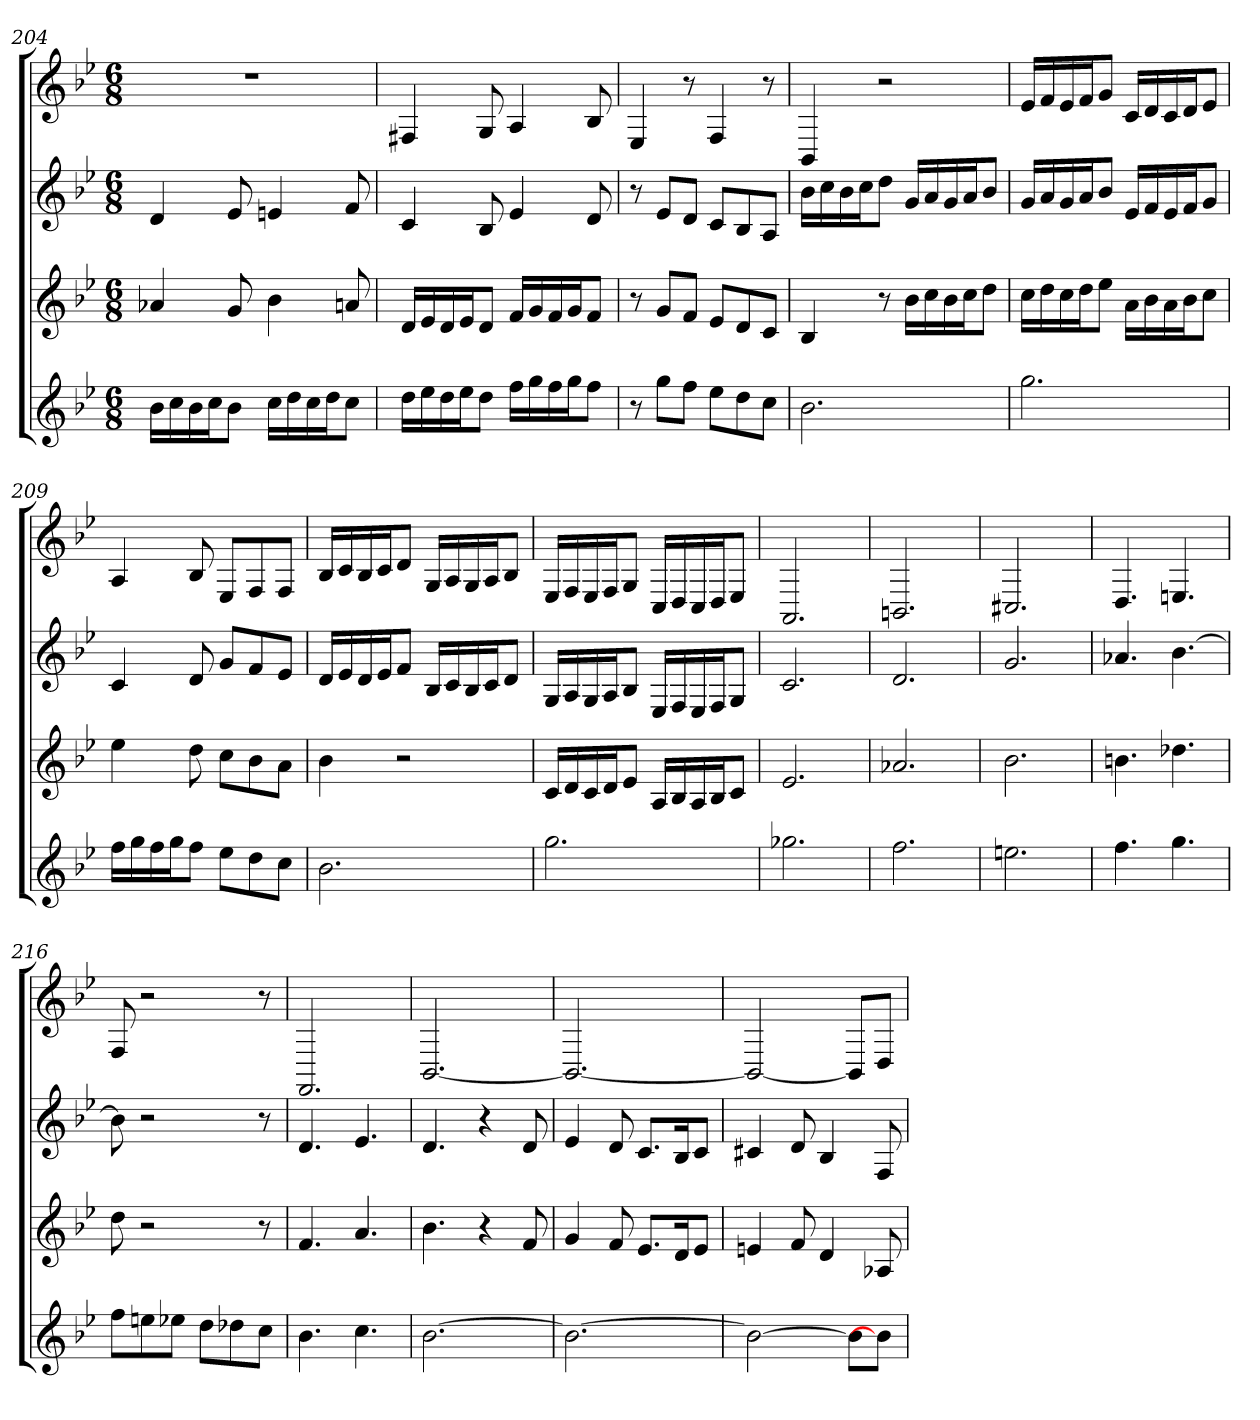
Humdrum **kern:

**kern	**kern	**kern	**kern
*part4	*part3	*part2	*part1
*staff4	*staff3	*staff2	*staff1
*k[b-e-]	*k[b-e-]	*k[b-e-]	*k[b-e-]
*B-:	*B-:	*B-:	*B-:
*M6/8	*M6/8	*M6/8	*M6/8
=204	=204	=204	=204
16b-LL	4a-X	4d	2.r
16cc	.	.	.
16b-	.	.	.
16ccJ	.	.	.
8b-J	8g	8e-	.
16ccLL	4b-	4en	.
16dd	.	.	.
16cc	.	.	.
16ddJ	.	.	.
8ccJ	8an	8f	.
=205	=205	=205	=205
16ddLL	16dLL	4c	4F#X
16ee-	16e-	.	.
16dd	16d	.	.
16ee-J	16e-J	.	.
8ddJ	8dJ	8B-	8G
16ffLL	16fLL	4e-	4A
16gg	16g	.	.
16ff	16f	.	.
16ggJ	16gJ	.	.
8ffJ	8fJ	8d	8B-
=206	=206	=206	=206
8r	8r	8r	4E-
8ggL	8gL	8e-L	.
8ffJ	8fJ	8dJ	8r
8ee-L	8e-L	8cL	4F
8dd	8d	8B-	.
8ccJ	8cJ	8AJ	8r
=207	=207	=207	=207
2.b-	4B-	16b-LL	4BB-
.	.	16cc	.
.	.	16b-	.
.	.	16ccJ	.
.	8r	8ddJ	2r
.	16b-LL	16gLL	.
.	16cc	16a	.
.	16b-	16g	.
.	16ccJ	16aJ	.
.	8ddJ	8b-J	.
=208	=208	=208	=208
2.gg	16ccLL	16gLL	16e-LL
.	16dd	16a	16f
.	16cc	16g	16e-
.	16ddJ	16aJ	16fJ
.	8ee-J	8b-J	8gJ
.	16aLL	16e-LL	16cLL
.	16b-	16f	16d
.	16a	16e-	16c
.	16b-J	16fJ	16dJ
.	8ccJ	8gJ	8e-J
=209	=209	=209	=209
16ffLL	4ee-	4c	4A
16gg	.	.	.
16ff	.	.	.
16ggJ	.	.	.
8ffJ	8dd	8d	8B-
8ee-L	8ccL	8gL	8E-L
8dd	8b-	8f	8F
8ccJ	8aJ	8e-J	8FJ
=210	=210	=210	=210
2.b-	4b-	16dLL	16B-LL
.	.	16e-	16c
.	.	16d	16B-
.	.	16e-J	16cJ
.	2r	8fJ	8dJ
.	.	16B-LL	16GLL
.	.	16c	16A
.	.	16B-	16G
.	.	16cJ	16AJ
.	.	8dJ	8B-J
=211	=211	=211	=211
2.gg	16cLL	16GLL	16E-LL
.	16d	16A	16F
.	16c	16G	16E-
.	16dJ	16AJ	16FJ
.	8e-J	8B-J	8GJ
.	16ALL	16E-LL	16CLL
.	16B-	16F	16D
.	16A	16E-	16C
.	16B-J	16FJ	16DJ
.	8cJ	8GJ	8E-J
=212	=212	=212	=212
2.gg-X	2.e-	2.c	2.AA
=213	=213	=213	=213
2.ff	2.a-X	2.d	2.BBn
=214	=214	=214	=214
2.een	2.b-	2.g	2.C#X
=215	=215	=215	=215
4.ff	4.bn	4.a-X	4.D
4.gg	4.dd-X	[4.b-	4.En
=216	=216	=216	=216
8ffL	8dd	8b-]	8F
8een	2r	2r	2r
8ee-XJ	.	.	.
8ddL	.	.	.
8dd-X	.	.	.
8ccJ	8r	8r	8r
=217	=217	=217	=217
4.b-	4.f	4.d	2.FF
4.cc	4.a	4.e-	.
=218	=218	=218	=218
[2.b-	4.b-	4.d	[2.BB-
.	4r	4r	.
.	8f	8d	.
=219	=219	=219	=219
2.b-_	4g	4e-	2.BB-_
.	8f	8d	.
.	8.e-L	8.cL	.
.	16dK	16B-K	.
.	8e-J	8cJ	.
=220	=220	=220	=220
2b-_	4en	4c#X	2BB-_
.	8f	8d	.
.	4d	4B-	.
8b-L]	.	.	8BB-L]
8bJ]	8A-X	8F	8DJ
=	=	=	=
*-	*-	*-	*-
